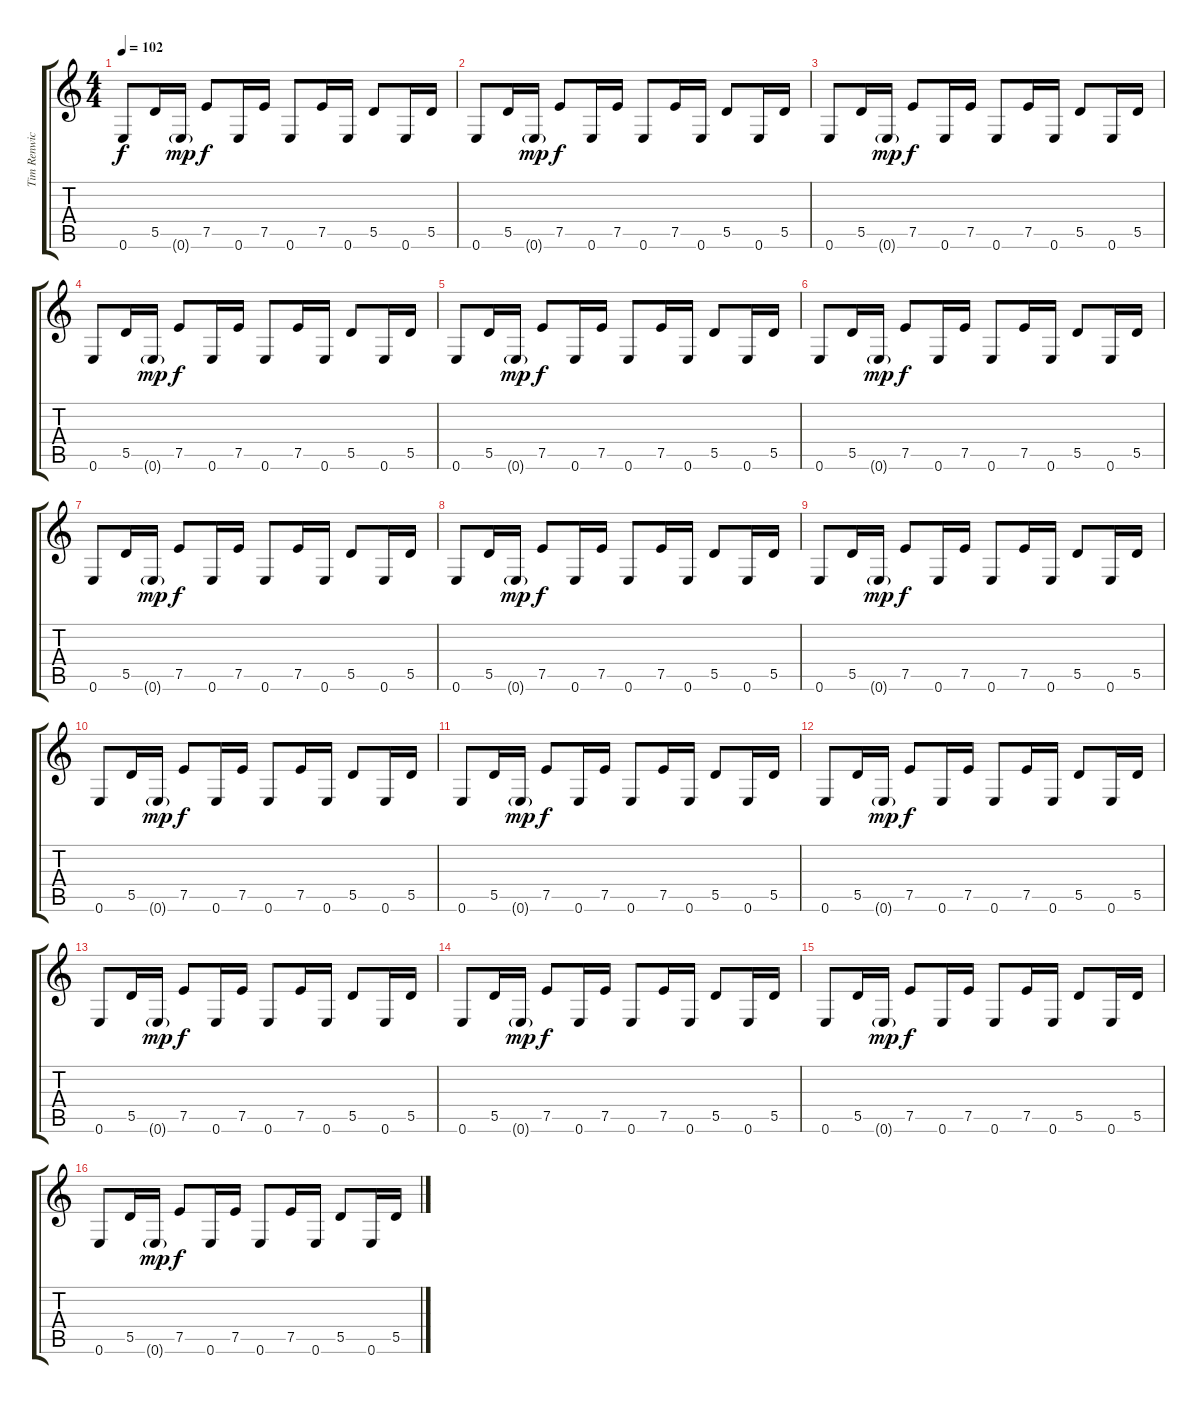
\track ("Tim Renwick" "Tim Renwic") {instrument electricguitarjazz}
\staff {score tabs}
\tuning (E4 B3 G3 D3 A2 E2) {hide}
\ts (4 4)
\tempo 102
\clef g2
\ks c
0.6.8{dy f} 5.5.16 0.6{g}.16{dy mp} 7.5.8{dy f} 0.6.16 7.5.16 0.6.8 7.5.16 0.6.16 5.5.8 0.6.16 5.5.16 |
0.6.8 5.5.16 0.6{g}.16{dy mp} 7.5.8{dy f} 0.6.16 7.5.16 0.6.8 7.5.16 0.6.16 5.5.8 0.6.16 5.5.16 |
0.6.8 5.5.16 0.6{g}.16{dy mp} 7.5.8{dy f} 0.6.16 7.5.16 0.6.8 7.5.16 0.6.16 5.5.8 0.6.16 5.5.16 |
0.6.8 5.5.16 0.6{g}.16{dy mp} 7.5.8{dy f} 0.6.16 7.5.16 0.6.8 7.5.16 0.6.16 5.5.8 0.6.16 5.5.16 |
0.6.8 5.5.16 0.6{g}.16{dy mp} 7.5.8{dy f} 0.6.16 7.5.16 0.6.8 7.5.16 0.6.16 5.5.8 0.6.16 5.5.16 |
0.6.8 5.5.16 0.6{g}.16{dy mp} 7.5.8{dy f} 0.6.16 7.5.16 0.6.8 7.5.16 0.6.16 5.5.8 0.6.16 5.5.16 |
0.6.8 5.5.16 0.6{g}.16{dy mp} 7.5.8{dy f} 0.6.16 7.5.16 0.6.8 7.5.16 0.6.16 5.5.8 0.6.16 5.5.16 |
0.6.8 5.5.16 0.6{g}.16{dy mp} 7.5.8{dy f} 0.6.16 7.5.16 0.6.8 7.5.16 0.6.16 5.5.8 0.6.16 5.5.16 |
0.6.8 5.5.16 0.6{g}.16{dy mp} 7.5.8{dy f} 0.6.16 7.5.16 0.6.8 7.5.16 0.6.16 5.5.8 0.6.16 5.5.16 |
0.6.8 5.5.16 0.6{g}.16{dy mp} 7.5.8{dy f} 0.6.16 7.5.16 0.6.8 7.5.16 0.6.16 5.5.8 0.6.16 5.5.16 |
0.6.8 5.5.16 0.6{g}.16{dy mp} 7.5.8{dy f} 0.6.16 7.5.16 0.6.8 7.5.16 0.6.16 5.5.8 0.6.16 5.5.16 |
0.6.8 5.5.16 0.6{g}.16{dy mp} 7.5.8{dy f} 0.6.16 7.5.16 0.6.8 7.5.16 0.6.16 5.5.8 0.6.16 5.5.16 |
0.6.8 5.5.16 0.6{g}.16{dy mp} 7.5.8{dy f} 0.6.16 7.5.16 0.6.8 7.5.16 0.6.16 5.5.8 0.6.16 5.5.16 |
0.6.8 5.5.16 0.6{g}.16{dy mp} 7.5.8{dy f} 0.6.16 7.5.16 0.6.8 7.5.16 0.6.16 5.5.8 0.6.16 5.5.16 |
0.6.8 5.5.16 0.6{g}.16{dy mp} 7.5.8{dy f} 0.6.16 7.5.16 0.6.8 7.5.16 0.6.16 5.5.8 0.6.16 5.5.16 |
0.6.8 5.5.16 0.6{g}.16{dy mp} 7.5.8{dy f} 0.6.16 7.5.16 0.6.8 7.5.16 0.6.16 5.5.8 0.6.16 5.5.16
